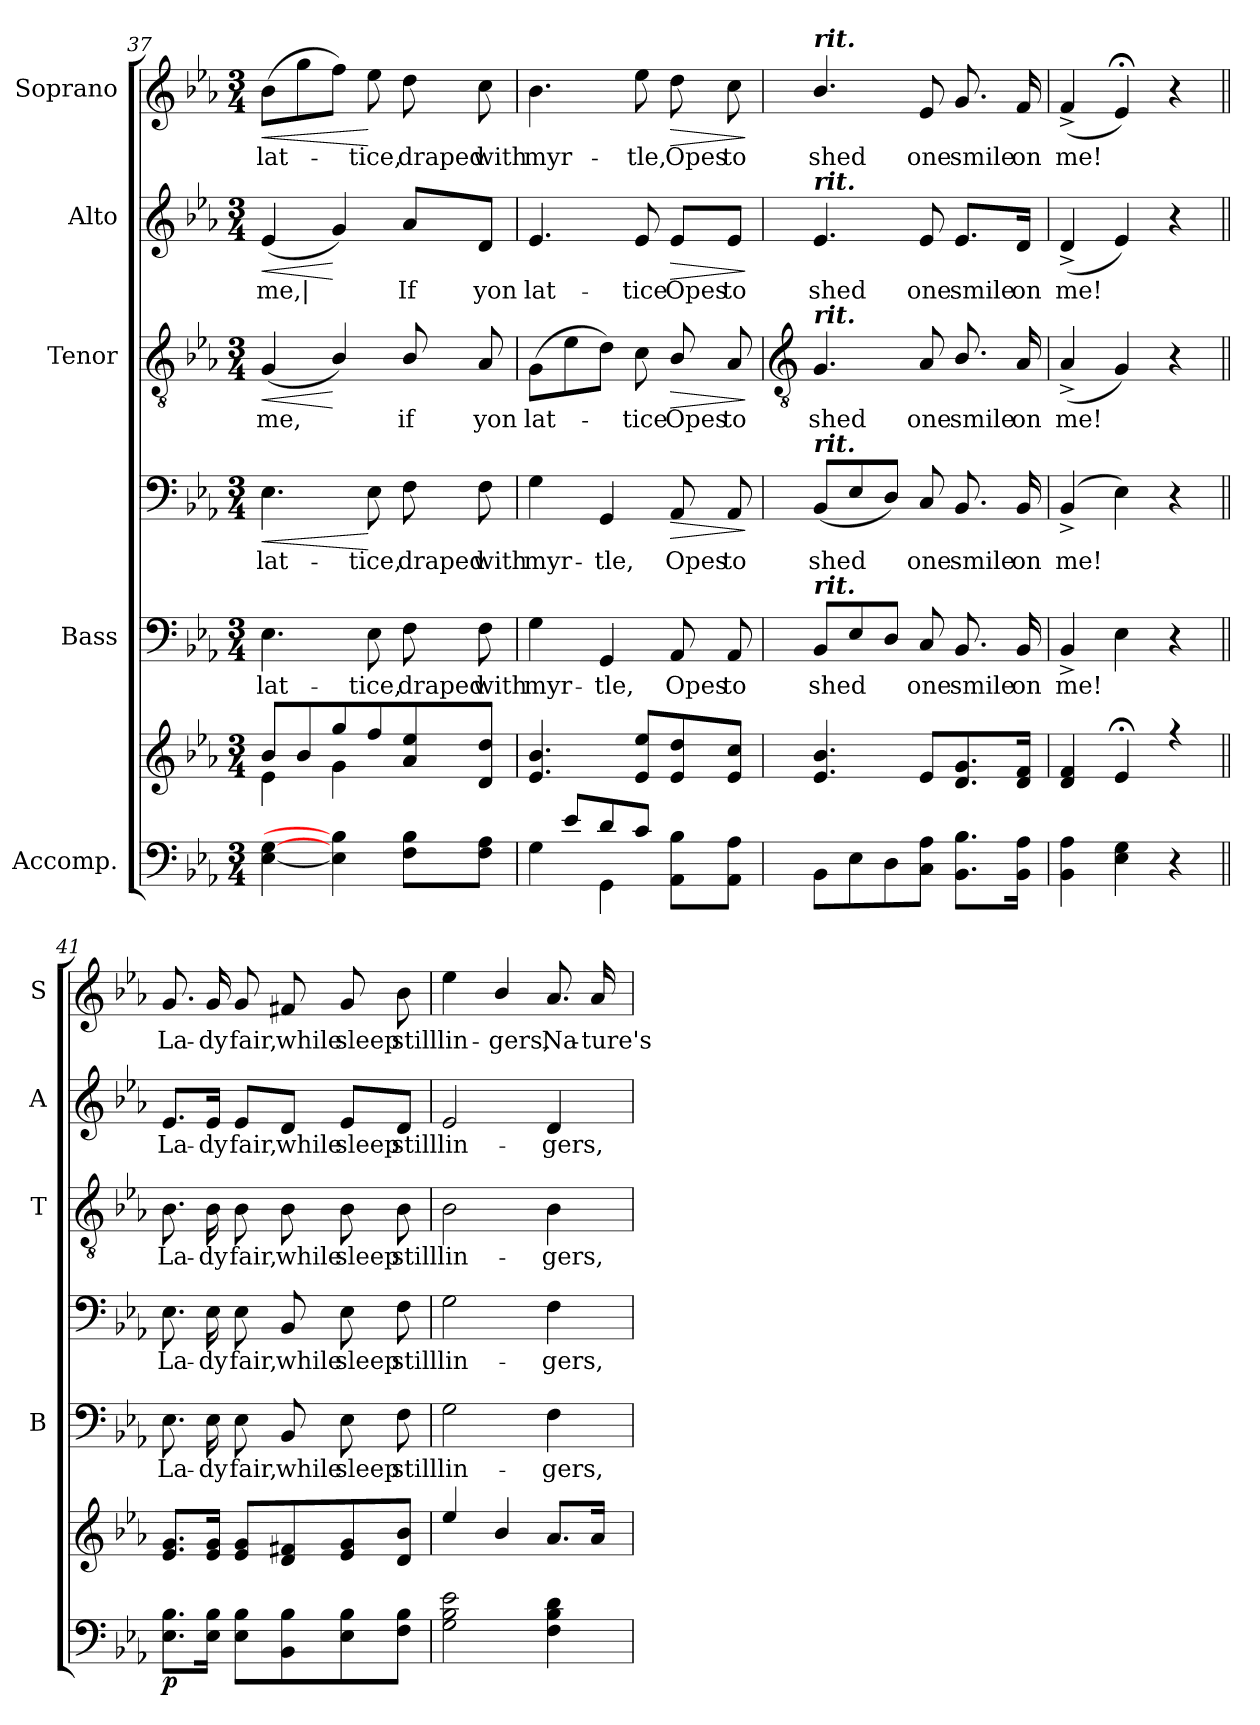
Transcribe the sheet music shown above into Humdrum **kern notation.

**kern	**kern	**dynam	**kern	**text	**kern	**text	**dynam	**kern	**text	**dynam	**kern	**text	**dynam	**kern	**text	**dynam
*part5	*part5	*part5	*part4	*part4	*part4	*part4	*part4	*part3	*part3	*part3	*part2	*part2	*part2	*part1	*part1	*part1
*staff7	*staff6	*staff6/7	*staff5	*staff5	*staff4	*staff4	*staff4/5	*staff3	*staff3	*staff3	*staff2	*staff2	*staff2	*staff1	*staff1	*staff1
*I"Accomp.	*	*	*I"Bass	*	*	*	*	*I"Tenor	*	*	*I"Alto	*	*	*I"Soprano	*	*
*	*	*	*I'B	*	*	*	*	*I'T	*	*	*I'A	*	*	*I'S	*	*
*clefF4	*clefG2	*	*	*	*clefF4	*	*	*clefGv2	*	*	*clefG2	*	*	*clefG2	*	*
*k[b-e-a-]	*k[b-e-a-]	*	*k[b-e-a-]	*	*k[b-e-a-]	*	*	*k[b-e-a-]	*	*	*k[b-e-a-]	*	*	*k[b-e-a-]	*	*
*E-:	*E-:	*	*E-:	*	*E-:	*	*	*E-:	*	*	*E-:	*	*	*E-:	*	*
*M3/4	*M3/4	*	*M3/4	*	*M3/4	*	*	*M3/4	*	*	*M3/4	*	*	*M3/4	*	*
=37	=37	=37	=37	=37	=37	=37	=37	=37	=37	=37	=37	=37	=37	=37	=37	=37
*	*^	*	*	*	*	*	*	*	*	*	*	*	*	*	*	*
!	!	!	!	!	!LO:LY:b	!	!LO:LY:b	!LO:HP:b	!	!LO:LY:b	!LO:HP:b	!	!LO:LY:b	!LO:HP:b	!	!LO:LY:b	!LO:HP:b
[4E- [4G	8b-/L	4e-\	.	4.E-	lat-	4.E-	lat-	<	(<4G	me,	<	(<4e-	me,|	<	(>8b-L	lat-	<
.	8b-/	.	.	.	.	.	.	.	.	.	.	.	.	.	8gg	.	.
4E-] 4B-]	8gg/	4g\	.	.	.	.	.	.	4B-/)	.	[	4g)	.	[	8ffJ)	.	.
!	!	!	!	!	!LO:LY:b	!	!LO:LY:b	!	!	!	!	!	!	!	!	!LO:LY:b	!
.	8ff/	.	.	8E-	-tice,	8E-	-tice,	[	.	.	.	.	.	.	8ee-	tice,	[
!	!	!	!	!	!LO:LY:b	!	!LO:LY:b	!	!	!LO:LY:b	!	!	!LO:LY:b	!	!	!LO:LY:b	!
8F 8B-L	8a-/ 8ee-/	4ryy	.	8F	draped	8F	draped	.	8B-/	if	.	8a-/L	If	.	8dd	draped	.
!	!	!	!	!	!LO:LY:b	!	!LO:LY:b	!	!	!LO:LY:b	!	!	!LO:LY:b	!	!	!LO:LY:b	!
8F 8A-J	8d/ 8dd/J	.	.	8F	with	8F	with	.	8A-	yon	.	8d/J	yon	.	8cc	with	.
=38	=38	=38	=38	=38	=38	=38	=38	=38	=38	=38	=38	=38	=38	=38	=38	=38	=38
*^	*	*	*	*	*	*	*	*	*	*	*	*	*	*	*	*	*
!	!	!	!	!	!	!LO:LY:b	!	!LO:LY:b	!	!	!LO:LY:b	!	!	!LO:LY:b	!	!	!LO:LY:b	!
8ryy	4G	4.e- 4.b-	8ryy	.	4G	myr-	4G	myr-	.	(>8GL	lat-	.	4.e-	lat-	.	4.b-	myr-	.
8e-/L	.	.	4.ryy	.	.	.	.	.	.	8e-	.	.	.	.	.	.	.	.
!	!	!	!	!	!	!LO:LY:b	!	!LO:LY:b	!	!	!	!	!	!	!	!	!	!
8d/	4GG\	.	.	.	4GG	-tle,	4GG	-tle,	.	8dJ)	.	.	.	.	.	.	.	.
!	!	!	!	!	!	!	!	!	!	!	!LO:LY:b	!	!	!LO:LY:b	!	!	!LO:LY:b	!
8c/J	.	8e- 8ee-L	.	.	.	.	.	.	.	8c	tice	.	8e-	-tice	.	8ee-	-tle,	.
!	!	!	!	!	!	!LO:LY:b	!	!LO:LY:b	!LO:HP:b	!	!LO:LY:b	!LO:HP:b	!	!LO:LY:b	!LO:HP:b	!	!LO:LY:b	!LO:HP:b
4ryy	8AA- 8B-L	8e- 8dd	4ryy	.	8AA-	Opes	8AA-	Opes	>	8B-/	Opes	>	8e-/L	Opes	>	8dd	Opes	>
!	!	!	!	!	!	!LO:LY:b	!	!LO:LY:b	!	!	!LO:LY:b	!	!	!LO:LY:b	!	!	!LO:LY:b	!
.	8AA- 8A-J	8e- 8ccJ	.	.	8AA-	to	8AA-	to	.	8A-	to	.	8e-/J	to	.	8cc	to	.
*v	*v	*	*	*	*	*	*	*	*	*	*	*	*	*	*	*	*	*
*	*v	*v	*	*	*	*	*	*	*	*	*	*	*	*	*	*	*
.	.	.	.	.	.	.	]	.	.	]	.	.	]	.	.	]
!!LO:LB:g=z
=39	=39	=39	=39	=39	=39	=39	=39	=39	=39	=39	=39	=39	=39	=39	=39	=39
*	*	*	*	*	*	*	*	*clefGv2	*	*	*	*	*	*	*	*
*	*^	*	*	*	*	*	*	*	*	*	*	*	*	*	*	*
!	!	!	!	!	!	!	!	!	!	!	!	!	!	!	!LO:TX:a:Bi:t=rit.	!	!
!	!	!	!	!	!	!	!	!	!	!	!	!LO:TX:a:Bi:t=rit.	!	!	!	!	!
!	!	!	!	!	!	!	!	!	!LO:TX:a:Bi:t=rit.	!	!	!	!	!	!	!	!
!	!	!	!	!	!	!LO:TX:a:Bi:t=rit.	!	!	!	!	!	!	!	!	!	!	!
!	!	!	!	!LO:TX:a:Bi:t=rit.	!	!	!	!	!	!	!	!	!	!	!	!	!
!	!	!LO:N:vis=1	!	!	!LO:LY:b	!	!LO:LY:b	!	!	!LO:LY:b	!	!	!LO:LY:b	!	!	!LO:LY:b	!
8BB-\L	4.e-/ 4.b-/	2.ryy	.	8BB-L	shed	(<8BB-L	shed	.	4.G	shed	.	4.e-	shed	.	4.b-/	shed	.
8E-\	.	.	.	8E-	.	8E-	.	.	.	.	.	.	.	.	.	.	.
8D	.	.	.	8DJ	.	8DJ)	.	.	.	.	.	.	.	.	.	.	.
!	!	!	!	!	!LO:LY:b	!	!LO:LY:b	!	!	!LO:LY:b	!	!	!LO:LY:b	!	!	!LO:LY:b	!
8C 8A-J	8e-L	.	.	8C	one	8C	one	.	8A-	one	.	8e-	one	.	8e-	one	.
!	!	!	!	!	!LO:LY:b	!	!LO:LY:b	!	!	!LO:LY:b	!	!	!LO:LY:b	!	!	!LO:LY:b	!
8.BB- 8.B-L	8.d 8.g	.	.	8.BB-	smile	8.BB-	smile	.	8.B-/	smile	.	8.e-/L	smile	.	8.g	smile	.
!	!	!	!	!	!LO:LY:b	!	!LO:LY:b	!	!	!LO:LY:b	!	!	!LO:LY:b	!	!	!LO:LY:b	!
16BB- 16A-J	16d 16fJ	.	.	16BB-	on	16BB-	on	.	16A-	on	.	16d/Jk	on	.	16f	on	.
=40	=40	=40	=40	=40	=40	=40	=40	=40	=40	=40	=40	=40	=40	=40	=40	=40	=40
!	!	!LO:N:vis=1	!	!	!LO:LY:b	!	!LO:LY:b	!	!	!LO:LY:b	!	!	!LO:LY:b	!	!	!LO:LY:b	!
4BB- 4A-	4d 4f	2.ryy	.	4BB-^	me!	(<4BB-^	me!	.	(<4A-^	me!	.	(<4d^	me!	.	(<4f^	me!	.
4E- 4G	4e-;<	.	.	4E-	.	4E-)	.	.	4G)	.	.	4e-)	.	.	4e-;<)	.	.
4r	4r	.	.	4r	.	4r	.	.	4r	.	.	4r	.	.	4r	.	.
=41||	=41||	=41||	=41||	=41||	=41||	=41||	=41||	=41||	=41||	=41||	=41||	=41||	=41||	=41||	=41||	=41||	=41||
!	!	!LO:N:vis=1	!LO:DY:b=2	!	!LO:LY:b	!	!LO:LY:b	!	!	!LO:LY:b	!	!	!LO:LY:b	!	!	!LO:LY:b	!
8.E- 8.B-L	8.e- 8.gL	2.ryy	p	8.E-	La-	8.E-	La-	.	8.B-	La-	.	8.e-/L	La-	.	8.g	La-	.
!	!	!	!	!	!LO:LY:b	!	!LO:LY:b	!	!	!LO:LY:b	!	!	!LO:LY:b	!	!	!LO:LY:b	!
16E- 16B-J	16e- 16gJ	.	.	16E-	-dy	16E-	-dy	.	16B-	-dy	.	16e-/Jk	-dy	.	16g	-dy	.
!	!	!	!	!	!LO:LY:b	!	!LO:LY:b	!	!	!LO:LY:b	!	!	!LO:LY:b	!	!	!LO:LY:b	!
8E- 8B-L	8e- 8gL	.	.	8E-	fair,	8E-	fair,	.	8B-	fair,	.	8e-/L	fair,	.	8g	fair,	.
!	!	!	!	!	!LO:LY:b	!	!LO:LY:b	!	!	!LO:LY:b	!	!	!LO:LY:b	!	!	!LO:LY:b	!
8BB- 8B-	8d 8f#X	.	.	8BB-	while	8BB-	while	.	8B-	while	.	8d/J	while	.	8f#X	while	.
!	!	!	!	!	!LO:LY:b	!	!LO:LY:b	!	!	!LO:LY:b	!	!	!LO:LY:b	!	!	!LO:LY:b	!
8E- 8B-	8e- 8g	.	.	8E-	sleep	8E-	sleep	.	8B-	sleep	.	8e-/L	sleep	.	8g	sleep	.
!	!	!	!	!	!LO:LY:b	!	!LO:LY:b	!	!	!LO:LY:b	!	!	!LO:LY:b	!	!	!LO:LY:b	!
8F 8B-J	8d 8b-J	.	.	8F	still	8F	still	.	8B-	still	.	8d/J	still	.	8b-	still	.
=42	=42	=42	=42	=42	=42	=42	=42	=42	=42	=42	=42	=42	=42	=42	=42	=42	=42
!	!	!LO:N:vis=1	!	!	!LO:LY:b	!	!LO:LY:b	!	!	!LO:LY:b	!	!	!LO:LY:b	!	!	!LO:LY:b	!
2G 2B- 2e-	4ee-	2.ryy	.	2G	lin-	2G	lin-	.	2B-	lin-	.	2e-	lin-	.	4ee-	lin-	.
!	!	!	!	!	!	!	!	!	!	!	!	!	!	!	!	!LO:LY:b	!
.	4b-/	.	.	.	.	.	.	.	.	.	.	.	.	.	4b-/	-gers,	.
!	!	!	!	!	!LO:LY:b	!	!LO:LY:b	!	!	!LO:LY:b	!	!	!LO:LY:b	!	!	!LO:LY:b	!
4F 4B- 4d	8.a-L	.	.	4F	-gers,	4F	-gers,	.	4B-	-gers,	.	4d	-gers,	.	8.a-	Na-	.
!	!	!	!	!	!	!	!	!	!	!	!	!	!	!	!	!LO:LY:b	!
.	16a-J	.	.	.	.	.	.	.	.	.	.	.	.	.	16a-	-ture's	.
*	*v	*v	*	*	*	*	*	*	*	*	*	*	*	*	*	*	*
=	=	=	=	=	=	=	=	=	=	=	=	=	=	=	=	=
*-	*-	*-	*-	*-	*-	*-	*-	*-	*-	*-	*-	*-	*-	*-	*-	*-
